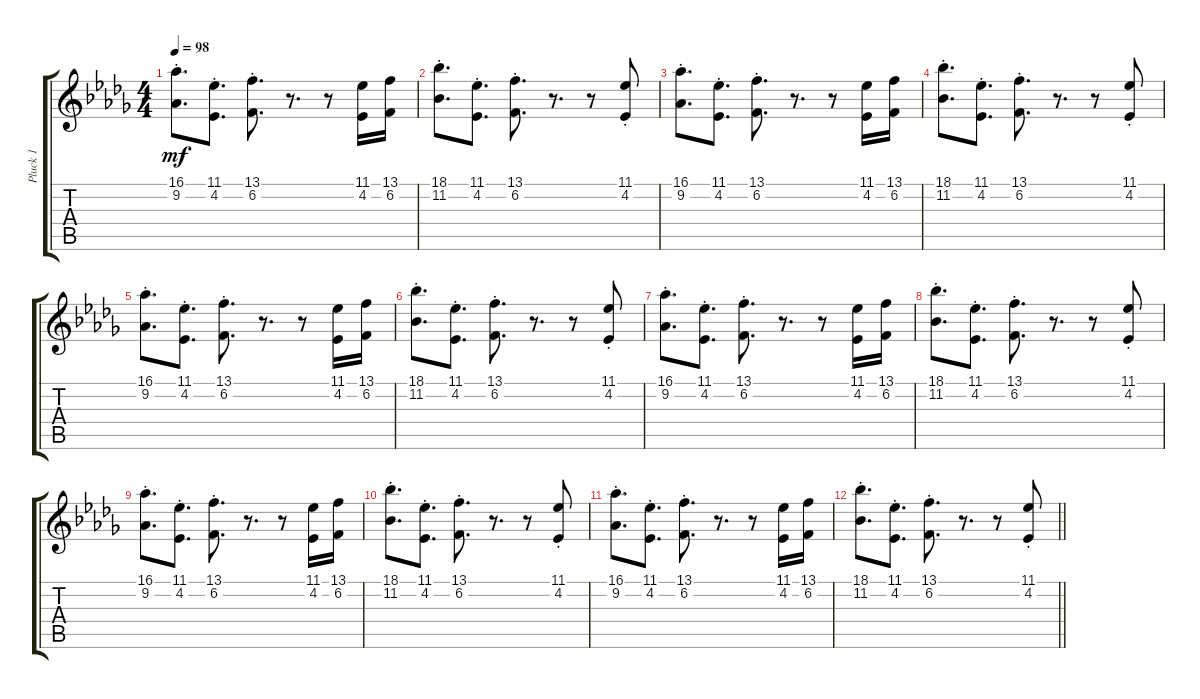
\track ("Pluck 1" "Pluck 1") {instrument fx1rain}
\staff {score tabs}
\tuning (E4 B3 G3 D3 A2 E2) {hide}
\ts (4 4)
\tempo 98
\clef g2
\ks db
(16.1{st} 9.2{st}).8{d dy mf} (11.1{st} 4.2{st}).8{d} (13.1{st} 6.2{st}).8{d} r.8{d} r.8 (11.1 4.2).16 (13.1 6.2).16 |
(18.1{st} 11.2{st}).8{d} (11.1{st} 4.2{st}).8{d} (13.1{st} 6.2{st}).8{d} r.8{d} r.8 (11.1{st} 4.2{st}).8 |
(16.1{st} 9.2{st}).8{d} (11.1{st} 4.2{st}).8{d} (13.1{st} 6.2{st}).8{d} r.8{d} r.8 (11.1 4.2).16 (13.1 6.2).16 |
(18.1{st} 11.2{st}).8{d} (11.1{st} 4.2{st}).8{d} (13.1{st} 6.2{st}).8{d} r.8{d} r.8 (11.1{st} 4.2{st}).8 |
(16.1{st} 9.2{st}).8{d} (11.1{st} 4.2{st}).8{d} (13.1{st} 6.2{st}).8{d} r.8{d} r.8 (11.1 4.2).16 (13.1 6.2).16 |
(18.1{st} 11.2{st}).8{d} (11.1{st} 4.2{st}).8{d} (13.1{st} 6.2{st}).8{d} r.8{d} r.8 (11.1{st} 4.2{st}).8 |
(16.1{st} 9.2{st}).8{d} (11.1{st} 4.2{st}).8{d} (13.1{st} 6.2{st}).8{d} r.8{d} r.8 (11.1 4.2).16 (13.1 6.2).16 |
(18.1{st} 11.2{st}).8{d} (11.1{st} 4.2{st}).8{d} (13.1{st} 6.2{st}).8{d} r.8{d} r.8 (11.1{st} 4.2{st}).8 |
(16.1{st} 9.2{st}).8{d} (11.1{st} 4.2{st}).8{d} (13.1{st} 6.2{st}).8{d} r.8{d} r.8 (11.1 4.2).16 (13.1 6.2).16 |
(18.1{st} 11.2{st}).8{d} (11.1{st} 4.2{st}).8{d} (13.1{st} 6.2{st}).8{d} r.8{d} r.8 (11.1{st} 4.2{st}).8 |
(16.1{st} 9.2{st}).8{d} (11.1{st} 4.2{st}).8{d} (13.1{st} 6.2{st}).8{d} r.8{d} r.8 (11.1 4.2).16 (13.1 6.2).16 |
\barLineRight lightlight
(18.1{st} 11.2{st}).8{d} (11.1{st} 4.2{st}).8{d} (13.1{st} 6.2{st}).8{d} r.8{d} r.8 (11.1{st} 4.2{st}).8
